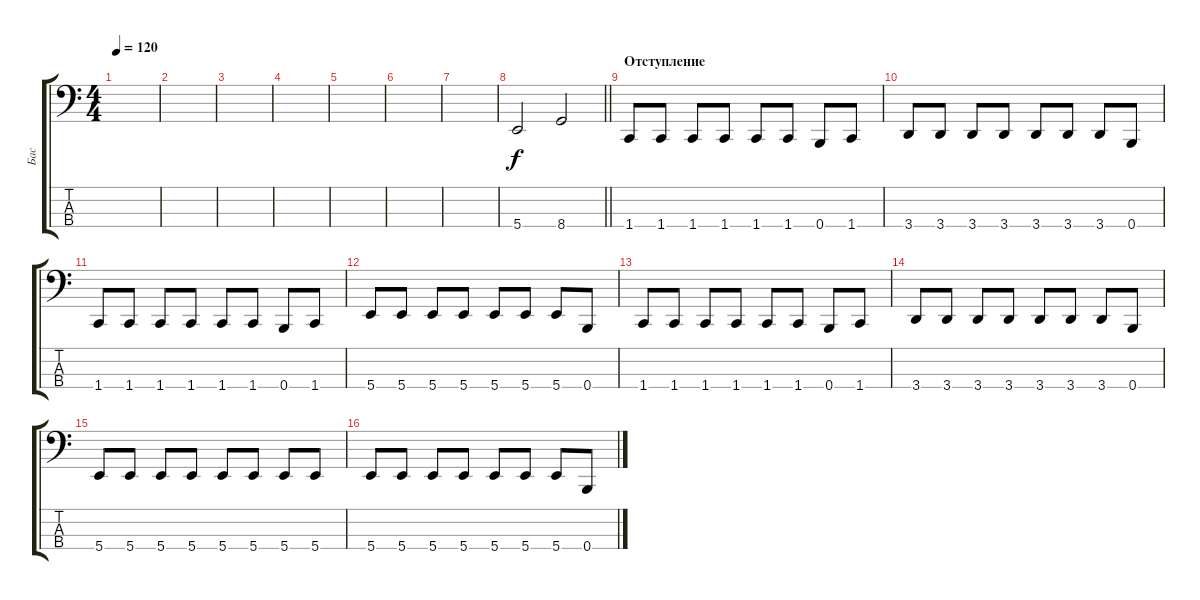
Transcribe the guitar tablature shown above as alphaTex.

\track ("Бас" "Бас") {instrument electricbasspick}
\staff {score tabs}
\tuning (E2 B1 Gb1 B0) {hide}
\ts (4 4)
\tempo 120
\clef f4
\ks c
|
|
|
|
|
|
|
\barLineRight lightlight
5.4.2 8.4.2 |
\section ("" "Отступление")
1.4.8 1.4.8 1.4.8 1.4.8 1.4.8 1.4.8 0.4.8 1.4.8 |
3.4.8 3.4.8 3.4.8 3.4.8 3.4.8 3.4.8 3.4.8 0.4.8 |
1.4.8 1.4.8 1.4.8 1.4.8 1.4.8 1.4.8 0.4.8 1.4.8 |
5.4.8 5.4.8 5.4.8 5.4.8 5.4.8 5.4.8 5.4.8 0.4.8 |
1.4.8 1.4.8 1.4.8 1.4.8 1.4.8 1.4.8 0.4.8 1.4.8 |
3.4.8 3.4.8 3.4.8 3.4.8 3.4.8 3.4.8 3.4.8 0.4.8 |
5.4.8 5.4.8 5.4.8 5.4.8 5.4.8 5.4.8 5.4.8 5.4.8 |
5.4.8 5.4.8 5.4.8 5.4.8 5.4.8 5.4.8 5.4.8 0.4.8
